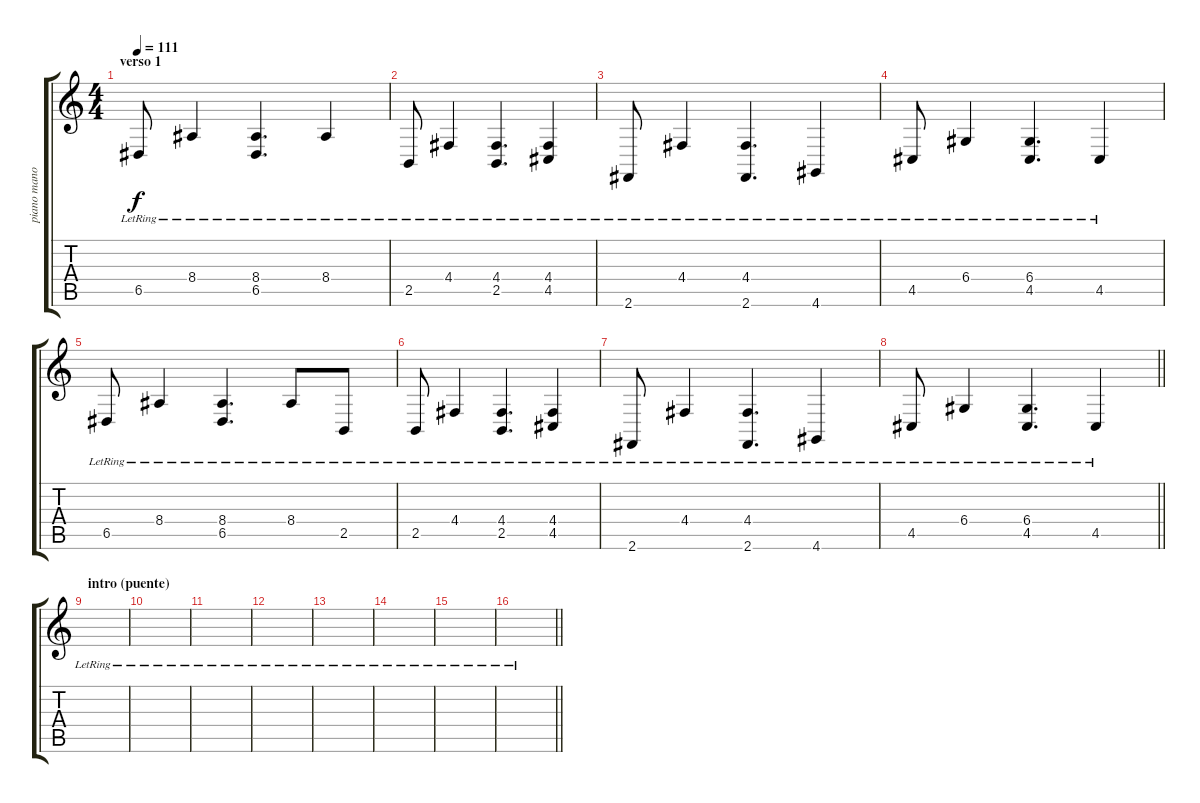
\track ("piano mano izquierda" "piano mano") {instrument acousticgrandpiano}
\staff {score tabs}
\tuning (E4 B3 G3 D3 A2 E2) {hide}
\ts (4 4)
\section ("" "verso 1")
\tempo 111
\clef g2
\ks c
6.5{lr}.8{dy f} 8.4{lr}.4 (8.4{lr} 6.5{lr}).4{d} 8.4{lr}.4 |
2.5{lr}.8 4.4{lr}.4 (4.4{lr} 2.5{lr}).4{d} (4.4{lr} 4.5{lr}).4 |
2.6{lr}.8 4.4{lr}.4 (4.4{lr} 2.6{lr}).4{d} 4.6{lr}.4 |
4.5{lr}.8 6.4{lr}.4 (6.4{lr} 4.5{lr}).4{d} 4.5{lr}.4 |
6.5{lr}.8 8.4{lr}.4 (8.4{lr} 6.5{lr}).4{d} 8.4{lr}.8 2.5{lr}.8 |
2.5{lr}.8 4.4{lr}.4 (4.4{lr} 2.5{lr}).4{d} (4.4{lr} 4.5{lr}).4 |
2.6{lr}.8 4.4{lr}.4 (4.4{lr} 2.6{lr}).4{d} 4.6{lr}.4 |
\barLineRight lightlight
4.5{lr}.8 6.4{lr}.4 (6.4{lr} 4.5{lr}).4{d} 4.5{lr}.4 |
\section ("" "intro (puente)")
|
|
|
|
|
|
|
\barLineRight lightlight
